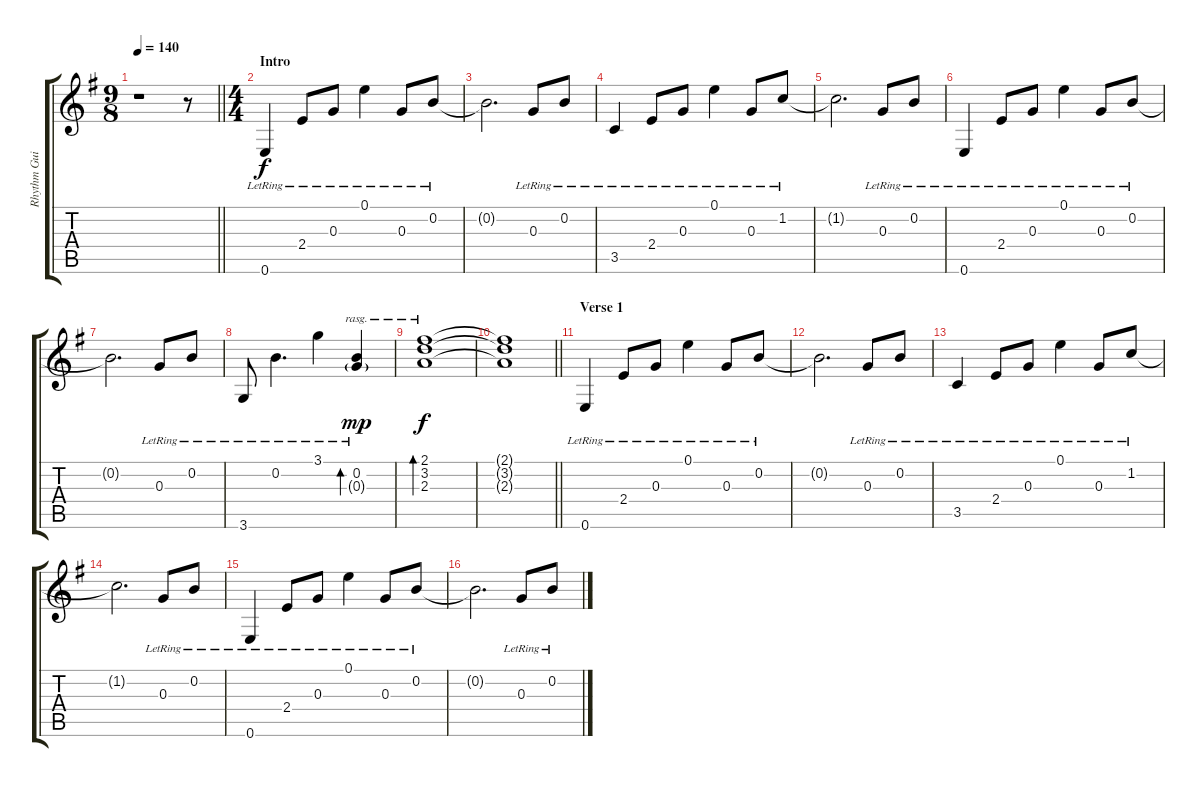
\track ("Rhythm Guitar 1: Axel Rudi Pell" "Rhythm Gui") {instrument electricguitarclean}
\staff {score tabs}
\tuning (E4 B3 G3 D3 A2 E2) {hide}
\ts (9 8)
\tempo 140
\clef g2
\barLineRight lightlight
\ks eminor
r.1{dy f instrument electricguitarclean} r.8 |
\ts (4 4)
\section ("" "Intro")
0.6{lr}.4 2.4{lr}.8 0.3{lr}.8 0.1{lr}.4 0.3{lr}.8 0.2{lr}.8 |
0.2{t}.2{d} 0.3{lr}.8 0.2{lr}.8 |
3.5{lr}.4 2.4{lr}.8 0.3{lr}.8 0.1{lr}.4 0.3{lr}.8 1.2{lr}.8 |
1.2{t}.2{d} 0.3{lr}.8 0.2{lr}.8 |
0.6{lr}.4 2.4{lr}.8 0.3{lr}.8 0.1{lr}.4 0.3{lr}.8 0.2{lr}.8 |
0.2{t}.2{d} 0.3{lr}.8 0.2{lr}.8 |
3.6{lr}.8 0.2{lr}.4{d} 3.1{lr}.4 (0.2{lr} 0.3{g}).4{bd 240 rasg ii dy mp} |
(2.1 3.2 2.3).1{bd 240 rasg ii dy f} |
\barLineRight lightlight
(2.1{t} 3.2{t} 2.3{t}).1 |
\section ("" "Verse 1")
0.6{lr}.4 2.4{lr}.8 0.3{lr}.8 0.1{lr}.4 0.3{lr}.8 0.2{lr}.8 |
0.2{t}.2{d} 0.3{lr}.8 0.2{lr}.8 |
3.5{lr}.4 2.4{lr}.8 0.3{lr}.8 0.1{lr}.4 0.3{lr}.8 1.2{lr}.8 |
1.2{t}.2{d} 0.3{lr}.8 0.2{lr}.8 |
0.6{lr}.4 2.4{lr}.8 0.3{lr}.8 0.1{lr}.4 0.3{lr}.8 0.2{lr}.8 |
0.2{t}.2{d} 0.3{lr}.8 0.2{lr}.8
